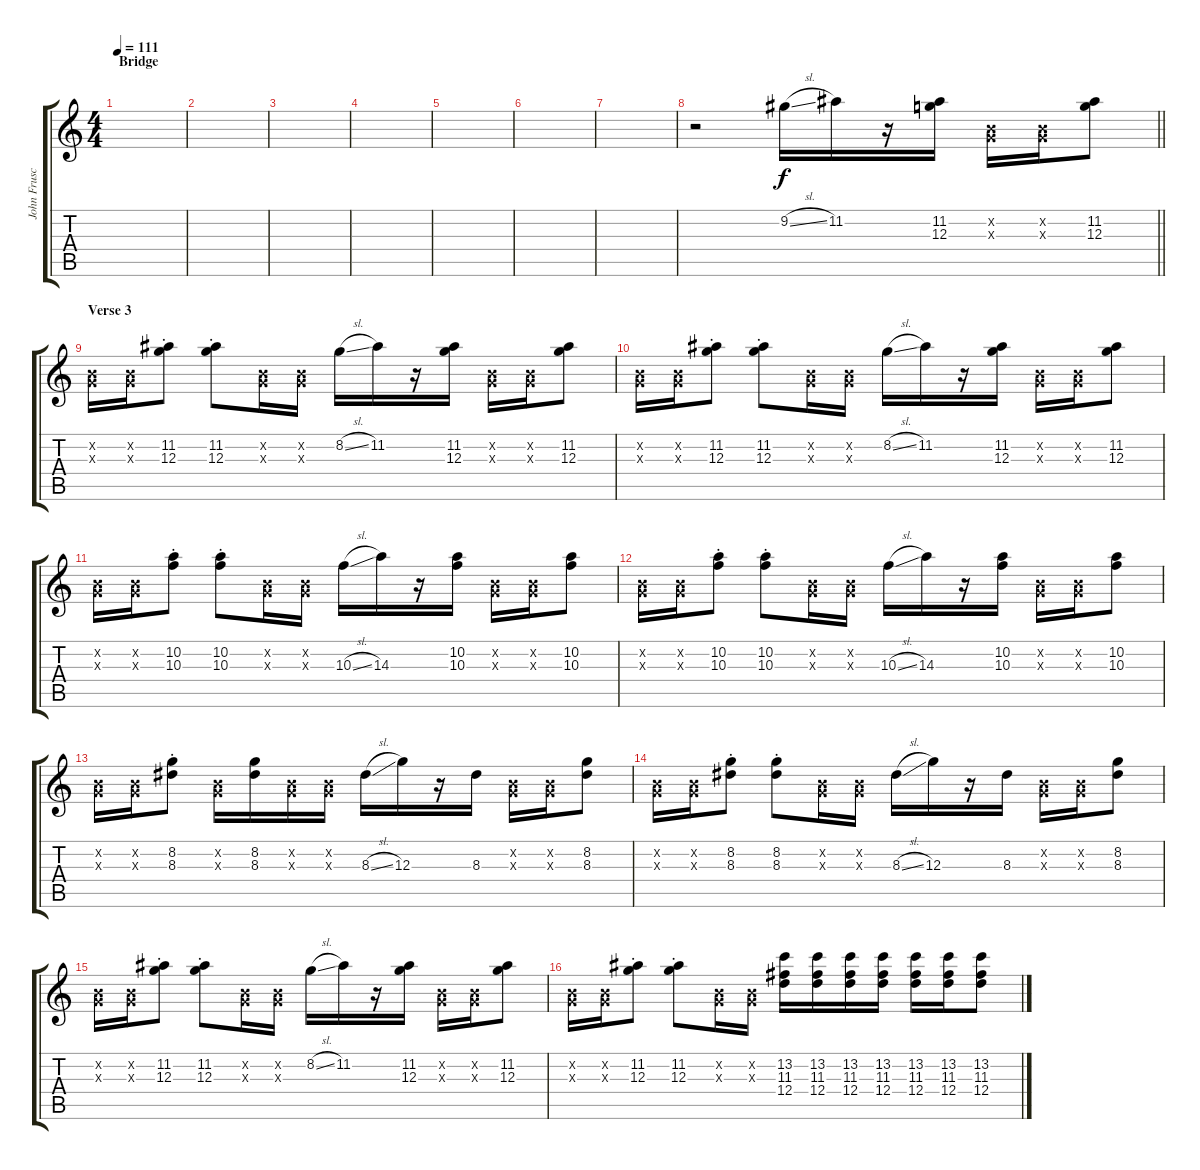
\track ("John Frusciante | Gtr. 3" "John Frusc") {instrument overdrivenguitar}
\staff {score tabs}
\tuning (E4 B3 G3 D3 A2 E2) {hide}
\ts (4 4)
\section ("" "Bridge")
\tempo 111
\clef g2
\ks c
|
|
|
|
|
|
|
\barLineRight lightlight
r.2{instrument electricguitarjazz} 9.2{sl}.16 11.2.16 r.16 (11.2 12.3).16 (0.2{x} 0.3{x}).16 (0.2{x} 0.3{x}).16 (11.2 12.3).8 |
\section ("" "Verse 3")
(0.2{x} 0.3{x}).16 (0.2{x} 0.3{x}).16 (11.2{st} 12.3{st}).8 (11.2{st} 12.3{st}).8 (0.2{x} 0.3{x}).16 (0.2{x} 0.3{x}).16 8.2{sl}.16 11.2.16 r.16 (11.2 12.3).16 (0.2{x} 0.3{x}).16 (0.2{x} 0.3{x}).16 (11.2 12.3).8 |
(0.2{x} 0.3{x}).16 (0.2{x} 0.3{x}).16 (11.2{st} 12.3{st}).8 (11.2{st} 12.3{st}).8 (0.2{x} 0.3{x}).16 (0.2{x} 0.3{x}).16 8.2{sl}.16 11.2.16 r.16 (11.2 12.3).16 (0.2{x} 0.3{x}).16 (0.2{x} 0.3{x}).16 (11.2 12.3).8 |
(0.2{x} 0.3{x}).16 (0.2{x} 0.3{x}).16 (10.2{st} 10.3{st}).8 (10.2{st} 10.3{st}).8 (0.2{x} 0.3{x}).16 (0.2{x} 0.3{x}).16 10.3{sl}.16 14.3.16 r.16 (10.2 10.3).16 (0.2{x} 0.3{x}).16 (0.2{x} 0.3{x}).16 (10.2 10.3).8 |
(0.2{x} 0.3{x}).16 (0.2{x} 0.3{x}).16 (10.2{st} 10.3{st}).8 (10.2{st} 10.3{st}).8 (0.2{x} 0.3{x}).16 (0.2{x} 0.3{x}).16 10.3{sl}.16 14.3.16 r.16 (10.2 10.3).16 (0.2{x} 0.3{x}).16 (0.2{x} 0.3{x}).16 (10.2 10.3).8 |
(0.2{x} 0.3{x}).16 (0.2{x} 0.3{x}).16 (8.2{st} 8.3{st}).8 (0.2{x} 0.3{x}).16 (8.2 8.3).16 (0.2{x} 0.3{x}).16 (0.2{x} 0.3{x}).16 8.3{sl}.16 12.3.16 r.16 8.3.16 (0.2{x} 0.3{x}).16 (0.2{x} 0.3{x}).16 (8.2 8.3).8 |
(0.2{x} 0.3{x}).16 (0.2{x} 0.3{x}).16 (8.2{st} 8.3{st}).8 (8.2{st} 8.3{st}).8 (0.2{x} 0.3{x}).16 (0.2{x} 0.3{x}).16 8.3{sl}.16 12.3.16 r.16 8.3.16 (0.2{x} 0.3{x}).16 (0.2{x} 0.3{x}).16 (8.2 8.3).8 |
(0.2{x} 0.3{x}).16 (0.2{x} 0.3{x}).16 (11.2{st} 12.3{st}).8 (11.2{st} 12.3{st}).8 (0.2{x} 0.3{x}).16 (0.2{x} 0.3{x}).16 8.2{sl}.16 11.2.16 r.16 (11.2 12.3).16 (0.2{x} 0.3{x}).16 (0.2{x} 0.3{x}).16 (11.2 12.3).8 |
(0.2{x} 0.3{x}).16 (0.2{x} 0.3{x}).16 (11.2{st} 12.3{st}).8 (11.2{st} 12.3{st}).8 (0.2{x} 0.3{x}).16 (0.2{x} 0.3{x}).16 (13.2 11.3 12.4).16 (13.2 11.3 12.4).16 (13.2 11.3 12.4).16 (13.2 11.3 12.4).16 (13.2 11.3 12.4).16 (13.2 11.3 12.4).16 (13.2 11.3 12.4).8
